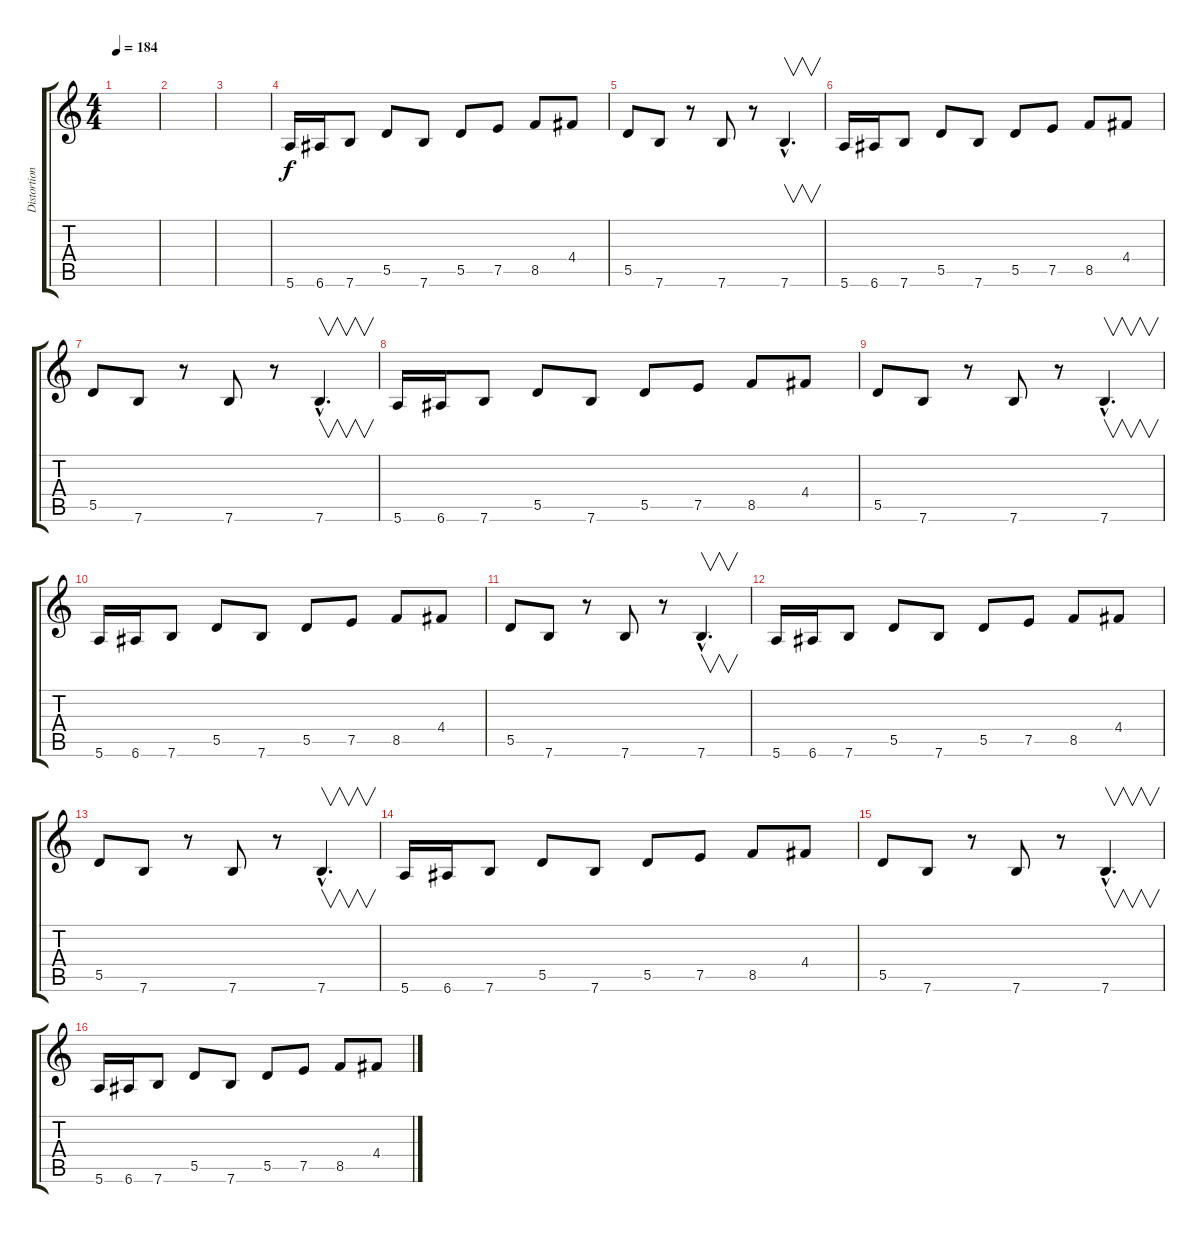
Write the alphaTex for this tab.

\track ("Distortion Guitar" "Distortion") {instrument distortionguitar}
\staff {score tabs}
\tuning (E4 B3 G3 D3 A2 E2) {hide}
\ts (4 4)
\tempo 184
\clef g2
\ks c
|
|
|
5.6.16 6.6.16 7.6.8 5.5.8 7.6.8 5.5.8 7.5.8 8.5.8 4.4.8 |
5.5.8 7.6.8 r.8 7.6.8 r.8 7.6{hac}.4{v d} |
5.6.16 6.6.16 7.6.8 5.5.8 7.6.8 5.5.8 7.5.8 8.5.8 4.4.8 |
5.5.8 7.6.8 r.8 7.6.8 r.8 7.6{hac}.4{v d} |
5.6.16 6.6.16 7.6.8 5.5.8 7.6.8 5.5.8 7.5.8 8.5.8 4.4.8 |
5.5.8 7.6.8 r.8 7.6.8 r.8 7.6{hac}.4{v d} |
5.6.16 6.6.16 7.6.8 5.5.8 7.6.8 5.5.8 7.5.8 8.5.8 4.4.8 |
5.5.8 7.6.8 r.8 7.6.8 r.8 7.6{hac}.4{v d} |
5.6.16 6.6.16 7.6.8 5.5.8 7.6.8 5.5.8 7.5.8 8.5.8 4.4.8 |
5.5.8 7.6.8 r.8 7.6.8 r.8 7.6{hac}.4{v d} |
5.6.16 6.6.16 7.6.8 5.5.8 7.6.8 5.5.8 7.5.8 8.5.8 4.4.8 |
5.5.8 7.6.8 r.8 7.6.8 r.8 7.6{hac}.4{v d} |
5.6.16 6.6.16 7.6.8 5.5.8 7.6.8 5.5.8 7.5.8 8.5.8 4.4.8
